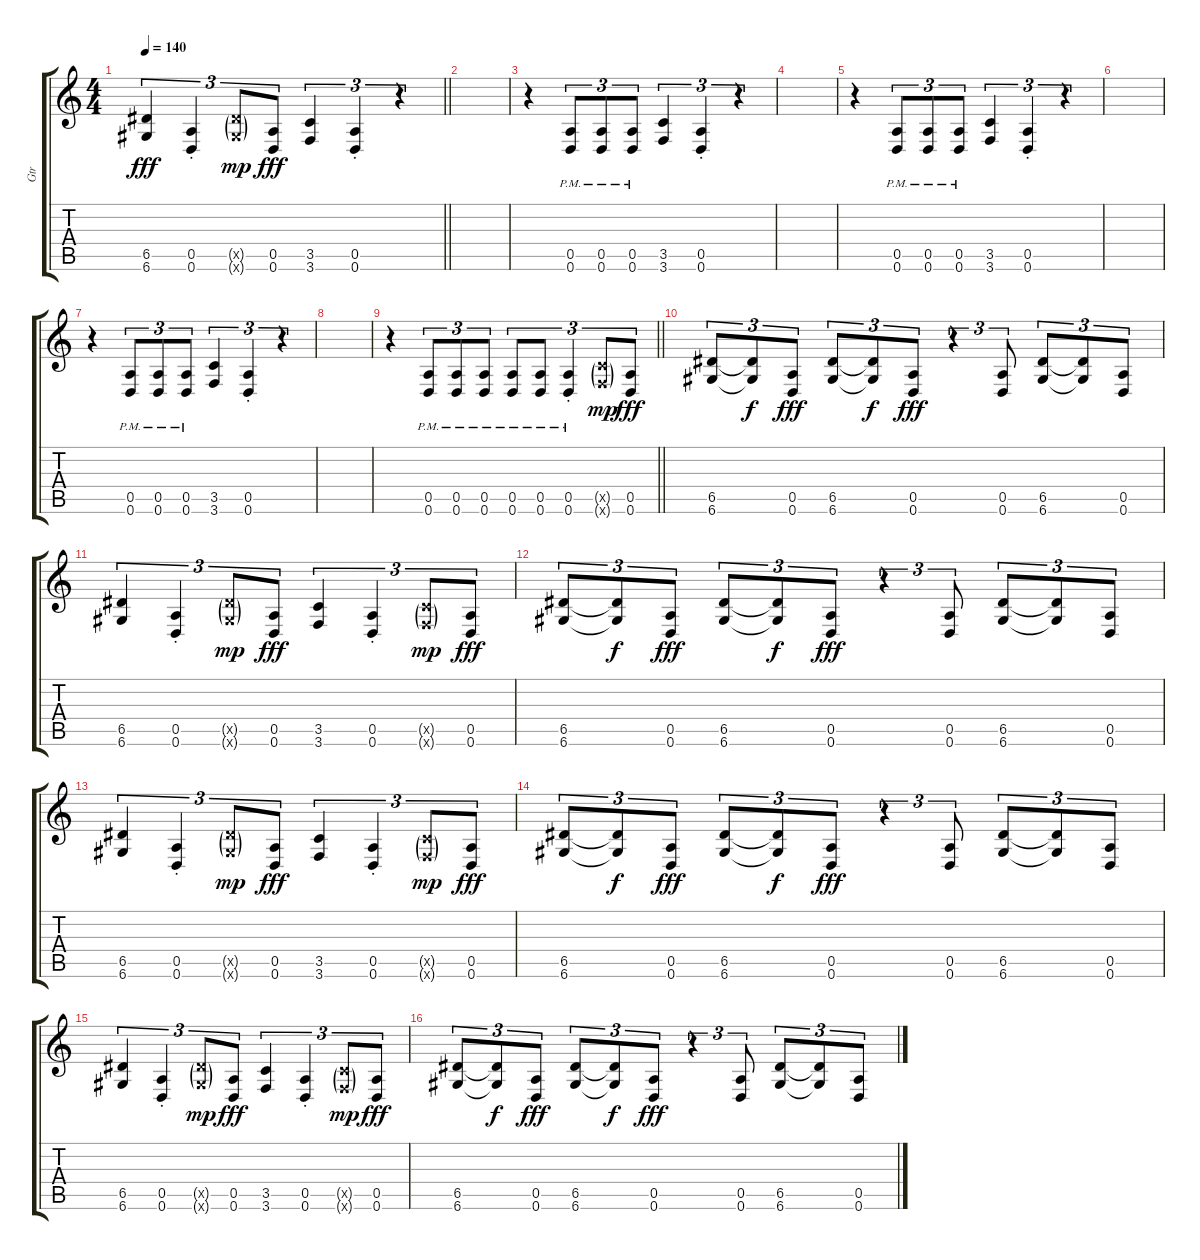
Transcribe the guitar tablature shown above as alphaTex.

\track ("Gtr" "Gtr") {instrument overdrivenguitar}
\staff {score tabs}
\tuning (E4 B3 G3 D3 A2 D2) {hide}
\ts (4 4)
\tempo 140
\clef g2
\barLineRight lightlight
\ks c
(6.5 6.6).4{tu (3 2) dy fff} (0.5{st} 0.6{st}).4{tu (3 2)} (6.5{g x} 6.6{g x}).8{tu (3 2) dy mp} (0.5 0.6).8{tu (3 2) dy fff} (3.5 3.6).4{tu (3 2)} (0.5{st} 0.6{st}).4{tu (3 2)} r.4{tu (3 2)} |
\section ("" "")
|
r.4 (0.5{pm} 0.6{pm}).8{tu (3 2)} (0.5{pm} 0.6{pm}).8{tu (3 2)} (0.5{pm} 0.6{pm}).8{tu (3 2)} (3.5 3.6).4{tu (3 2)} (0.5{st} 0.6{st}).4{tu (3 2)} r.4{tu (3 2)} |
|
r.4 (0.5{pm} 0.6{pm}).8{tu (3 2)} (0.5{pm} 0.6{pm}).8{tu (3 2)} (0.5{pm} 0.6{pm}).8{tu (3 2)} (3.5 3.6).4{tu (3 2)} (0.5{st} 0.6{st}).4{tu (3 2)} r.4{tu (3 2)} |
|
r.4 (0.5{pm} 0.6{pm}).8{tu (3 2)} (0.5{pm} 0.6{pm}).8{tu (3 2)} (0.5{pm} 0.6{pm}).8{tu (3 2)} (3.5 3.6).4{tu (3 2)} (0.5{st} 0.6{st}).4{tu (3 2)} r.4{tu (3 2)} |
|
\barLineRight lightlight
r.4 (0.5{pm} 0.6{pm}).8{tu (3 2)} (0.5{pm} 0.6{pm}).8{tu (3 2)} (0.5{pm} 0.6{pm}).8{tu (3 2)} (0.5{pm} 0.6{pm}).8{tu (3 2)} (0.5{pm} 0.6{pm}).8{tu (3 2)} (0.5{pm st} 0.6{pm st}).4{tu (3 2)} (3.5{g x} 3.6{g x}).8{tu (3 2) dy mp} (0.5 0.6).8{tu (3 2) dy fff} |
\section ("" "")
(6.5 6.6).8{tu (3 2)} (6.5{t} 6.6{t}).8{tu (3 2) dy f} (0.5 0.6).8{tu (3 2) dy fff} (6.5 6.6).8{tu (3 2)} (6.5{t} 6.6{t}).8{tu (3 2) dy f} (0.5 0.6).8{tu (3 2) dy fff} r.4{tu (3 2)} (0.5 0.6).8{tu (3 2)} (6.5 6.6).8{tu (3 2)} (6.5{t} 6.6{t}).8{tu (3 2)} (0.5 0.6).8{tu (3 2)} |
(6.5 6.6).4{tu (3 2)} (0.5{st} 0.6{st}).4{tu (3 2)} (6.5{g x} 6.6{g x}).8{tu (3 2) dy mp} (0.5 0.6).8{tu (3 2) dy fff} (3.5 3.6).4{tu (3 2)} (0.5{st} 0.6{st}).4{tu (3 2)} (3.5{g x} 3.6{g x}).8{tu (3 2) dy mp} (0.5 0.6).8{tu (3 2) dy fff} |
(6.5 6.6).8{tu (3 2)} (6.5{t} 6.6{t}).8{tu (3 2) dy f} (0.5 0.6).8{tu (3 2) dy fff} (6.5 6.6).8{tu (3 2)} (6.5{t} 6.6{t}).8{tu (3 2) dy f} (0.5 0.6).8{tu (3 2) dy fff} r.4{tu (3 2)} (0.5 0.6).8{tu (3 2)} (6.5 6.6).8{tu (3 2)} (6.5{t} 6.6{t}).8{tu (3 2)} (0.5 0.6).8{tu (3 2)} |
(6.5 6.6).4{tu (3 2)} (0.5{st} 0.6{st}).4{tu (3 2)} (6.5{g x} 6.6{g x}).8{tu (3 2) dy mp} (0.5 0.6).8{tu (3 2) dy fff} (3.5 3.6).4{tu (3 2)} (0.5{st} 0.6{st}).4{tu (3 2)} (3.5{g x} 3.6{g x}).8{tu (3 2) dy mp} (0.5 0.6).8{tu (3 2) dy fff} |
(6.5 6.6).8{tu (3 2)} (6.5{t} 6.6{t}).8{tu (3 2) dy f} (0.5 0.6).8{tu (3 2) dy fff} (6.5 6.6).8{tu (3 2)} (6.5{t} 6.6{t}).8{tu (3 2) dy f} (0.5 0.6).8{tu (3 2) dy fff} r.4{tu (3 2)} (0.5 0.6).8{tu (3 2)} (6.5 6.6).8{tu (3 2)} (6.5{t} 6.6{t}).8{tu (3 2)} (0.5 0.6).8{tu (3 2)} |
(6.5 6.6).4{tu (3 2)} (0.5{st} 0.6{st}).4{tu (3 2)} (6.5{g x} 6.6{g x}).8{tu (3 2) dy mp} (0.5 0.6).8{tu (3 2) dy fff} (3.5 3.6).4{tu (3 2)} (0.5{st} 0.6{st}).4{tu (3 2)} (3.5{g x} 3.6{g x}).8{tu (3 2) dy mp} (0.5 0.6).8{tu (3 2) dy fff} |
(6.5 6.6).8{tu (3 2)} (6.5{t} 6.6{t}).8{tu (3 2) dy f} (0.5 0.6).8{tu (3 2) dy fff} (6.5 6.6).8{tu (3 2)} (6.5{t} 6.6{t}).8{tu (3 2) dy f} (0.5 0.6).8{tu (3 2) dy fff} r.4{tu (3 2)} (0.5 0.6).8{tu (3 2)} (6.5 6.6).8{tu (3 2)} (6.5{t} 6.6{t}).8{tu (3 2)} (0.5 0.6).8{tu (3 2)}
